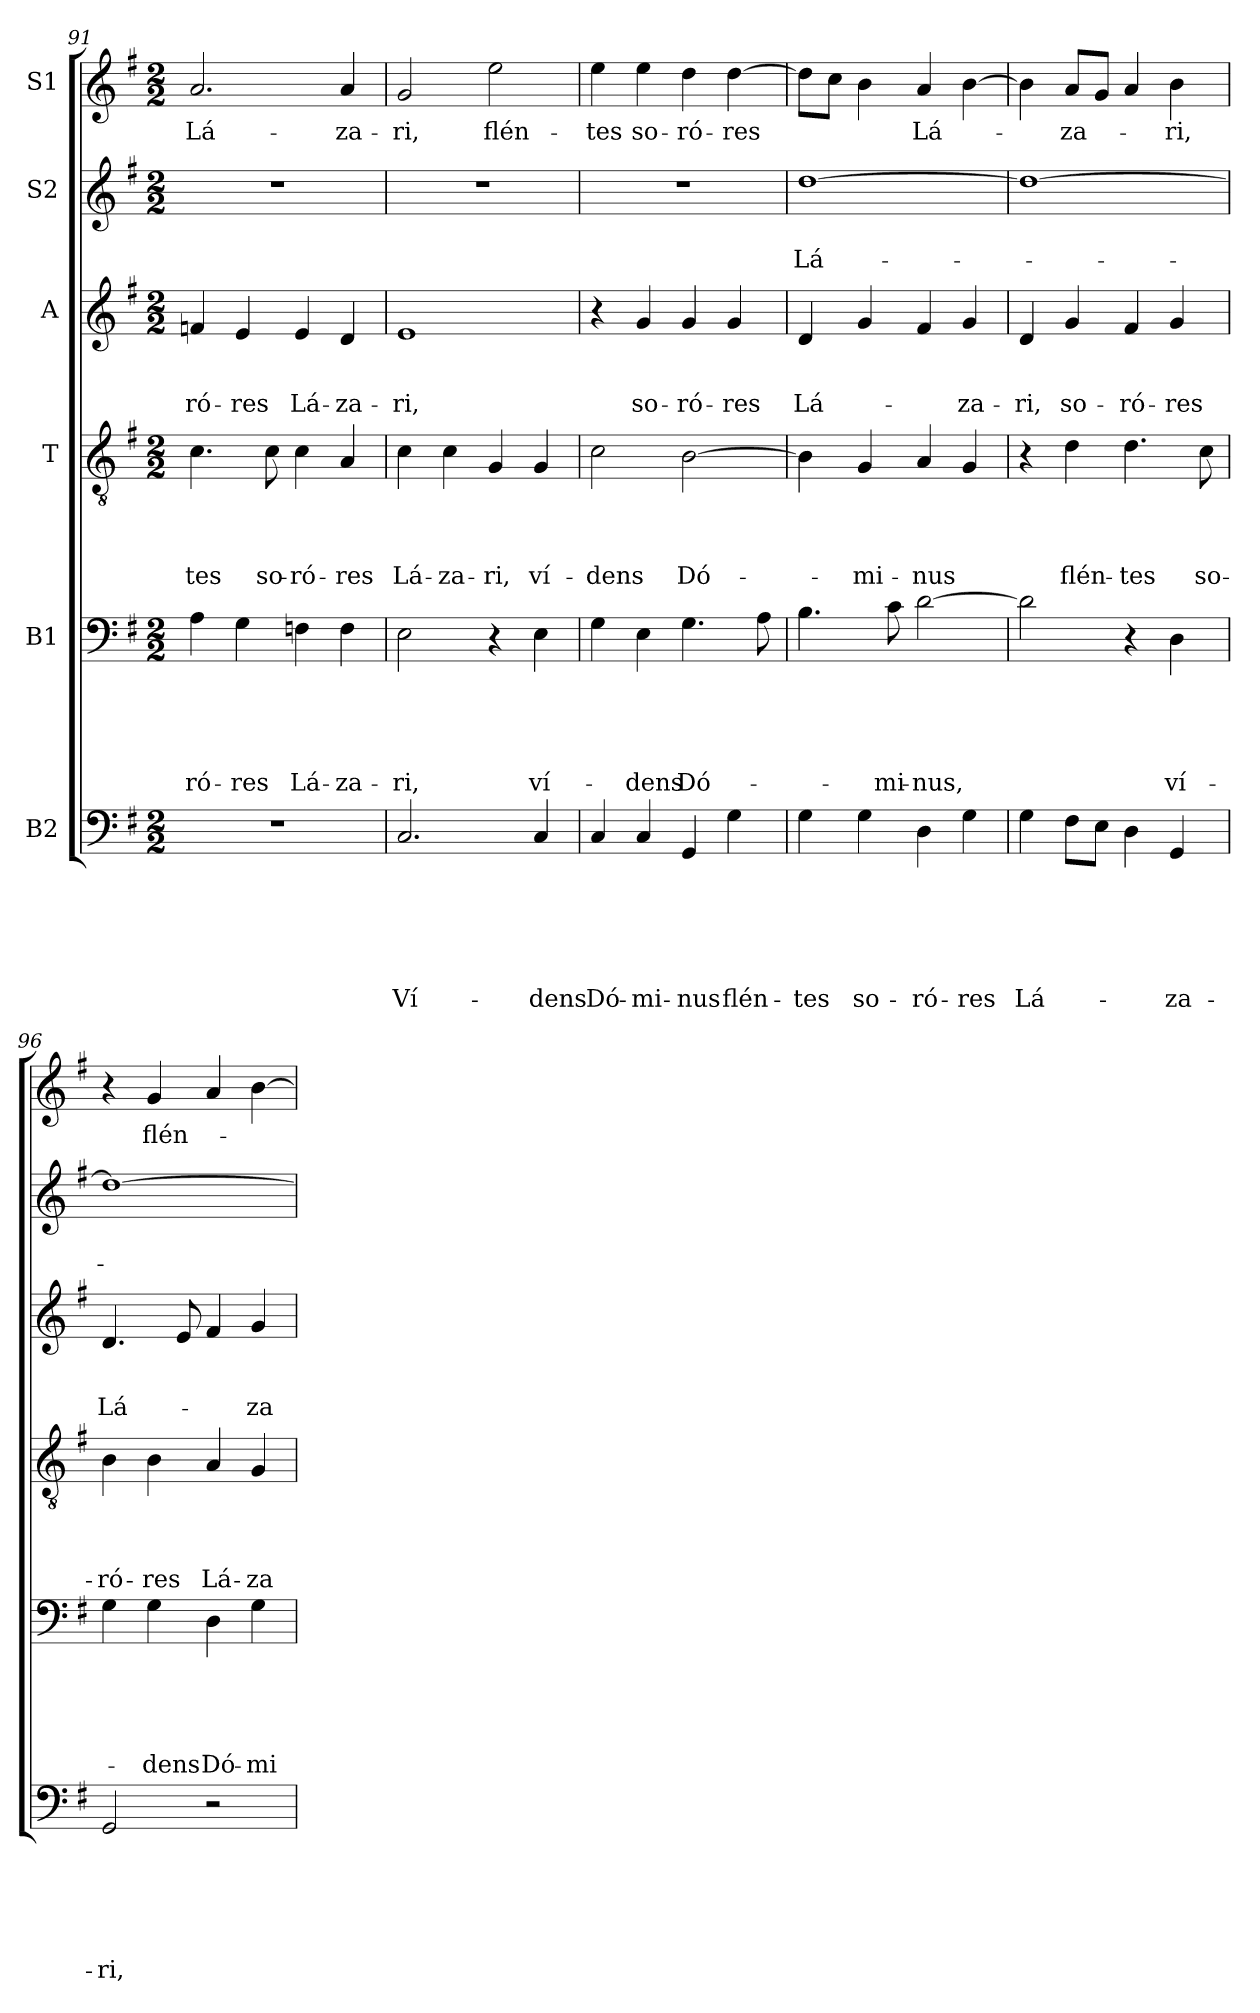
**kern	**text	**text	**text	**text	**text	**text	**kern	**text	**text	**text	**text	**text	**kern	**text	**text	**text	**text	**kern	**text	**text	**text	**kern	**text	**text	**kern	**text
*part6	*part6	*part6	*part6	*part6	*part6	*part6	*part5	*part5	*part5	*part5	*part5	*part5	*part4	*part4	*part4	*part4	*part4	*part3	*part3	*part3	*part3	*part2	*part2	*part2	*part1	*part1
*staff6	*staff6	*staff6	*staff6	*staff6	*staff6	*staff6	*staff5	*staff5	*staff5	*staff5	*staff5	*staff5	*staff4	*staff4	*staff4	*staff4	*staff4	*staff3	*staff3	*staff3	*staff3	*staff2	*staff2	*staff2	*staff1	*staff1
*I"B2	*	*	*	*	*	*	*I"B1	*	*	*	*	*	*I"T	*	*	*	*	*I"A	*	*	*	*I"S2	*	*	*I"S1	*
*clefF4	*	*	*	*	*	*	*clefF4	*	*	*	*	*	*clefGv2	*	*	*	*	*clefG2	*	*	*	*clefG2	*	*	*clefG2	*
*k[f#]	*	*	*	*	*	*	*k[f#]	*	*	*	*	*	*k[f#]	*	*	*	*	*k[f#]	*	*	*	*k[f#]	*	*	*k[f#]	*
*G:	*	*	*	*	*	*	*G:	*	*	*	*	*	*G:	*	*	*	*	*G:	*	*	*	*G:	*	*	*G:	*
*M2/2	*	*	*	*	*	*	*M2/2	*	*	*	*	*	*M2/2	*	*	*	*	*M2/2	*	*	*	*M2/2	*	*	*M2/2	*
=91	=91	=91	=91	=91	=91	=91	=91	=91	=91	=91	=91	=91	=91	=91	=91	=91	=91	=91	=91	=91	=91	=91	=91	=91	=91	=91
!	!	!	!	!	!	!	!	!	!	!	!	!LO:LY:b	!	!	!	!	!LO:LY:b	!	!	!	!LO:LY:b	!	!	!	!	!LO:LY:b
1r	.	.	.	.	.	.	4A\	.	.	.	.	-ró-	4.c\	.	.	.	-tes	4fni/	.	.	-ró-	1r	.	.	2.a/	Lá-
!	!	!	!	!	!	!	!	!	!	!	!	!LO:LY:b	!	!	!	!	!	!	!	!	!LO:LY:b	!	!	!	!	!
.	.	.	.	.	.	.	4G\	.	.	.	.	-res	.	.	.	.	.	4e/	.	.	-res	.	.	.	.	.
!	!	!	!	!	!	!	!	!	!	!	!	!	!	!	!	!	!LO:LY:b	!	!	!	!	!	!	!	!	!
.	.	.	.	.	.	.	.	.	.	.	.	.	8c\	.	.	.	so-	.	.	.	.	.	.	.	.	.
!	!	!	!	!	!	!	!	!	!	!	!	!LO:LY:b	!	!	!	!	!LO:LY:b	!	!	!	!LO:LY:b	!	!	!	!	!
.	.	.	.	.	.	.	4Fn\	.	.	.	.	Lá-	4c\	.	.	.	-ró-	4e/	.	.	Lá-	.	.	.	.	.
!	!	!	!	!	!	!	!	!	!	!	!	!LO:LY:b	!	!	!	!	!LO:LY:b	!	!	!	!LO:LY:b	!	!	!	!	!LO:LY:b
.	.	.	.	.	.	.	4F\	.	.	.	.	-za-	4A/	.	.	.	-res	4d/	.	.	-za-	.	.	.	4a/	-za-
=92	=92	=92	=92	=92	=92	=92	=92	=92	=92	=92	=92	=92	=92	=92	=92	=92	=92	=92	=92	=92	=92	=92	=92	=92	=92	=92
!	!	!	!	!	!	!LO:LY:b	!	!	!	!	!	!LO:LY:b	!	!	!	!	!LO:LY:b	!	!	!	!LO:LY:b	!	!	!	!	!LO:LY:b
2.C/	.	.	.	.	.	Ví-	2E\	.	.	.	.	-ri,	4c\	.	.	.	Lá-	1e	.	.	-ri,	1r	.	.	2g/	-ri,
!	!	!	!	!	!	!	!	!	!	!	!	!	!	!	!	!	!LO:LY:b	!	!	!	!	!	!	!	!	!
.	.	.	.	.	.	.	.	.	.	.	.	.	4c\	.	.	.	-za-	.	.	.	.	.	.	.	.	.
!	!	!	!	!	!	!	!	!	!	!	!	!	!	!	!	!	!LO:LY:b	!	!	!	!	!	!	!	!	!LO:LY:b
.	.	.	.	.	.	.	4r	.	.	.	.	.	4G/	.	.	.	-ri,	.	.	.	.	.	.	.	2ee\	flén-
!	!	!	!	!	!	!LO:LY:b	!	!	!	!	!	!LO:LY:b	!	!	!	!	!LO:LY:b	!	!	!	!	!	!	!	!	!
4C/	.	.	.	.	.	-dens	4E\	.	.	.	.	ví-	4G/	.	.	.	ví-	.	.	.	.	.	.	.	.	.
=93	=93	=93	=93	=93	=93	=93	=93	=93	=93	=93	=93	=93	=93	=93	=93	=93	=93	=93	=93	=93	=93	=93	=93	=93	=93	=93
!	!	!	!	!	!	!LO:LY:b	!	!	!	!	!	!	!	!	!	!	!LO:LY:b	!	!	!	!	!	!	!	!	!LO:LY:b
4C/	.	.	.	.	.	Dó-	4G\	.	.	.	.	.	2c\	.	.	.	-dens	4r	.	.	.	1r	.	.	4ee\	-tes
!	!	!	!	!	!	!LO:LY:b	!	!	!	!	!	!LO:LY:b	!	!	!	!	!	!	!	!	!LO:LY:b	!	!	!	!	!LO:LY:b
4C/	.	.	.	.	.	-mi-	4E\	.	.	.	.	-dens	.	.	.	.	.	4g/	.	.	so-	.	.	.	4ee\	so-
!	!	!	!	!	!	!LO:LY:b	!	!	!	!	!	!LO:LY:b	!	!	!	!	!LO:LY:b	!	!	!	!LO:LY:b	!	!	!	!	!LO:LY:b
4GG/	.	.	.	.	.	-nus	4.G\	.	.	.	.	Dó-	[2B\	.	.	.	Dó-	4g/	.	.	-ró-	.	.	.	4dd\	-ró-
!	!	!	!	!	!	!LO:LY:b	!	!	!	!	!	!	!	!	!	!	!	!	!	!	!LO:LY:b	!	!	!	!	!LO:LY:b
4G\	.	.	.	.	.	flén-	.	.	.	.	.	.	.	.	.	.	.	4g/	.	.	-res	.	.	.	[4dd\	-res
.	.	.	.	.	.	.	8A\	.	.	.	.	.	.	.	.	.	.	.	.	.	.	.	.	.	.	.
!!LO:PB:g=z
=94	=94	=94	=94	=94	=94	=94	=94	=94	=94	=94	=94	=94	=94	=94	=94	=94	=94	=94	=94	=94	=94	=94	=94	=94	=94	=94
!	!	!	!	!	!	!LO:LY:b	!	!	!	!	!	!	!	!	!	!	!	!	!	!	!LO:LY:b	!	!	!LO:LY:b	!	!
4G\	.	.	.	.	.	-tes	4.B\	.	.	.	.	.	4B\]	.	.	.	.	4d/	.	.	Lá-	[1dd	.	Lá-	8dd\L]	.
.	.	.	.	.	.	.	.	.	.	.	.	.	.	.	.	.	.	.	.	.	.	.	.	.	8cc\J	.
!	!	!	!	!	!	!LO:LY:b	!	!	!	!	!	!	!	!	!	!	!LO:LY:b	!	!	!	!	!	!	!	!	!
4G\	.	.	.	.	.	so-	.	.	.	.	.	.	4G/	.	.	.	-mi-	4g/	.	.	.	.	.	.	4b\	.
!	!	!	!	!	!	!	!	!	!	!	!	!LO:LY:b	!	!	!	!	!	!	!	!	!	!	!	!	!	!
.	.	.	.	.	.	.	8c\	.	.	.	.	-mi-	.	.	.	.	.	.	.	.	.	.	.	.	.	.
!	!	!	!	!	!	!LO:LY:b	!	!	!	!	!	!LO:LY:b	!	!	!	!	!LO:LY:b	!	!	!	!	!	!	!	!	!LO:LY:b
4D\	.	.	.	.	.	-ró-	[2d\	.	.	.	.	-nus,	4A/	.	.	.	-nus	4f#/	.	.	.	.	.	.	4a/	Lá-
!	!	!	!	!	!	!LO:LY:b	!	!	!	!	!	!	!	!	!	!	!	!	!	!	!LO:LY:b	!	!	!	!	!
4G\	.	.	.	.	.	-res	.	.	.	.	.	.	4G/	.	.	.	.	4g/	.	.	-za-	.	.	.	[4b\	.
=95	=95	=95	=95	=95	=95	=95	=95	=95	=95	=95	=95	=95	=95	=95	=95	=95	=95	=95	=95	=95	=95	=95	=95	=95	=95	=95
!	!	!	!	!	!	!LO:LY:b	!	!	!	!	!	!	!	!	!	!	!	!	!	!	!LO:LY:b	!	!	!	!	!
4G\	.	.	.	.	.	Lá-	2d\]	.	.	.	.	.	4r	.	.	.	.	4d/	.	.	-ri,	1dd_	.	.	4b\]	.
!	!	!	!	!	!	!	!	!	!	!	!	!	!	!	!	!	!LO:LY:b	!	!	!	!LO:LY:b	!	!	!	!	!LO:LY:b
8F#i\L	.	.	.	.	.	.	.	.	.	.	.	.	4d\	.	.	.	flén-	4g/	.	.	so-	.	.	.	8a/L	-za-
8E\J	.	.	.	.	.	.	.	.	.	.	.	.	.	.	.	.	.	.	.	.	.	.	.	.	8g/J	.
!	!	!	!	!	!	!	!	!	!	!	!	!	!	!	!	!	!LO:LY:b	!	!	!	!LO:LY:b	!	!	!	!	!
4D\	.	.	.	.	.	.	4r	.	.	.	.	.	4.d\	.	.	.	-tes	4f#/	.	.	-ró-	.	.	.	4a/	.
!	!	!	!	!	!	!LO:LY:b	!	!	!	!	!	!LO:LY:b	!	!	!	!	!	!	!	!	!LO:LY:b	!	!	!	!	!LO:LY:b
4GG/	.	.	.	.	.	-za-	4D\	.	.	.	.	ví-	.	.	.	.	.	4g/	.	.	-res	.	.	.	4b\	-ri,
!	!	!	!	!	!	!	!	!	!	!	!	!	!	!	!	!	!LO:LY:b	!	!	!	!	!	!	!	!	!
.	.	.	.	.	.	.	.	.	.	.	.	.	8c\	.	.	.	so-	.	.	.	.	.	.	.	.	.
=96	=96	=96	=96	=96	=96	=96	=96	=96	=96	=96	=96	=96	=96	=96	=96	=96	=96	=96	=96	=96	=96	=96	=96	=96	=96	=96
!	!	!	!	!	!	!LO:LY:b	!	!	!	!	!	!	!	!	!	!	!LO:LY:b	!	!	!	!LO:LY:b	!	!	!	!	!
2GG/	.	.	.	.	.	-ri,	4G\	.	.	.	.	.	4B\	.	.	.	-ró-	4.d/	.	.	Lá-	1dd_	.	.	4r	.
!	!	!	!	!	!	!	!	!	!	!	!	!LO:LY:b	!	!	!	!	!LO:LY:b	!	!	!	!	!	!	!	!	!LO:LY:b
.	.	.	.	.	.	.	4G\	.	.	.	.	-dens	4B\	.	.	.	-res	.	.	.	.	.	.	.	4g/	flén-
.	.	.	.	.	.	.	.	.	.	.	.	.	.	.	.	.	.	8e/	.	.	.	.	.	.	.	.
!	!	!	!	!	!	!	!	!	!	!	!	!LO:LY:b	!	!	!	!	!LO:LY:b	!	!	!	!	!	!	!	!	!
2r	.	.	.	.	.	.	4D\	.	.	.	.	Dó-	4A/	.	.	.	Lá-	4f#/	.	.	.	.	.	.	4a/	.
!	!	!	!	!	!	!	!	!	!	!	!	!LO:LY:b	!	!	!	!	!LO:LY:b	!	!	!	!LO:LY:b	!	!	!	!	!
.	.	.	.	.	.	.	4G\	.	.	.	.	-mi-	4G/	.	.	.	-za-	4g/	.	.	-za-	.	.	.	[4b\	.
=	=	=	=	=	=	=	=	=	=	=	=	=	=	=	=	=	=	=	=	=	=	=	=	=	=	=
*-	*-	*-	*-	*-	*-	*-	*-	*-	*-	*-	*-	*-	*-	*-	*-	*-	*-	*-	*-	*-	*-	*-	*-	*-	*-	*-
